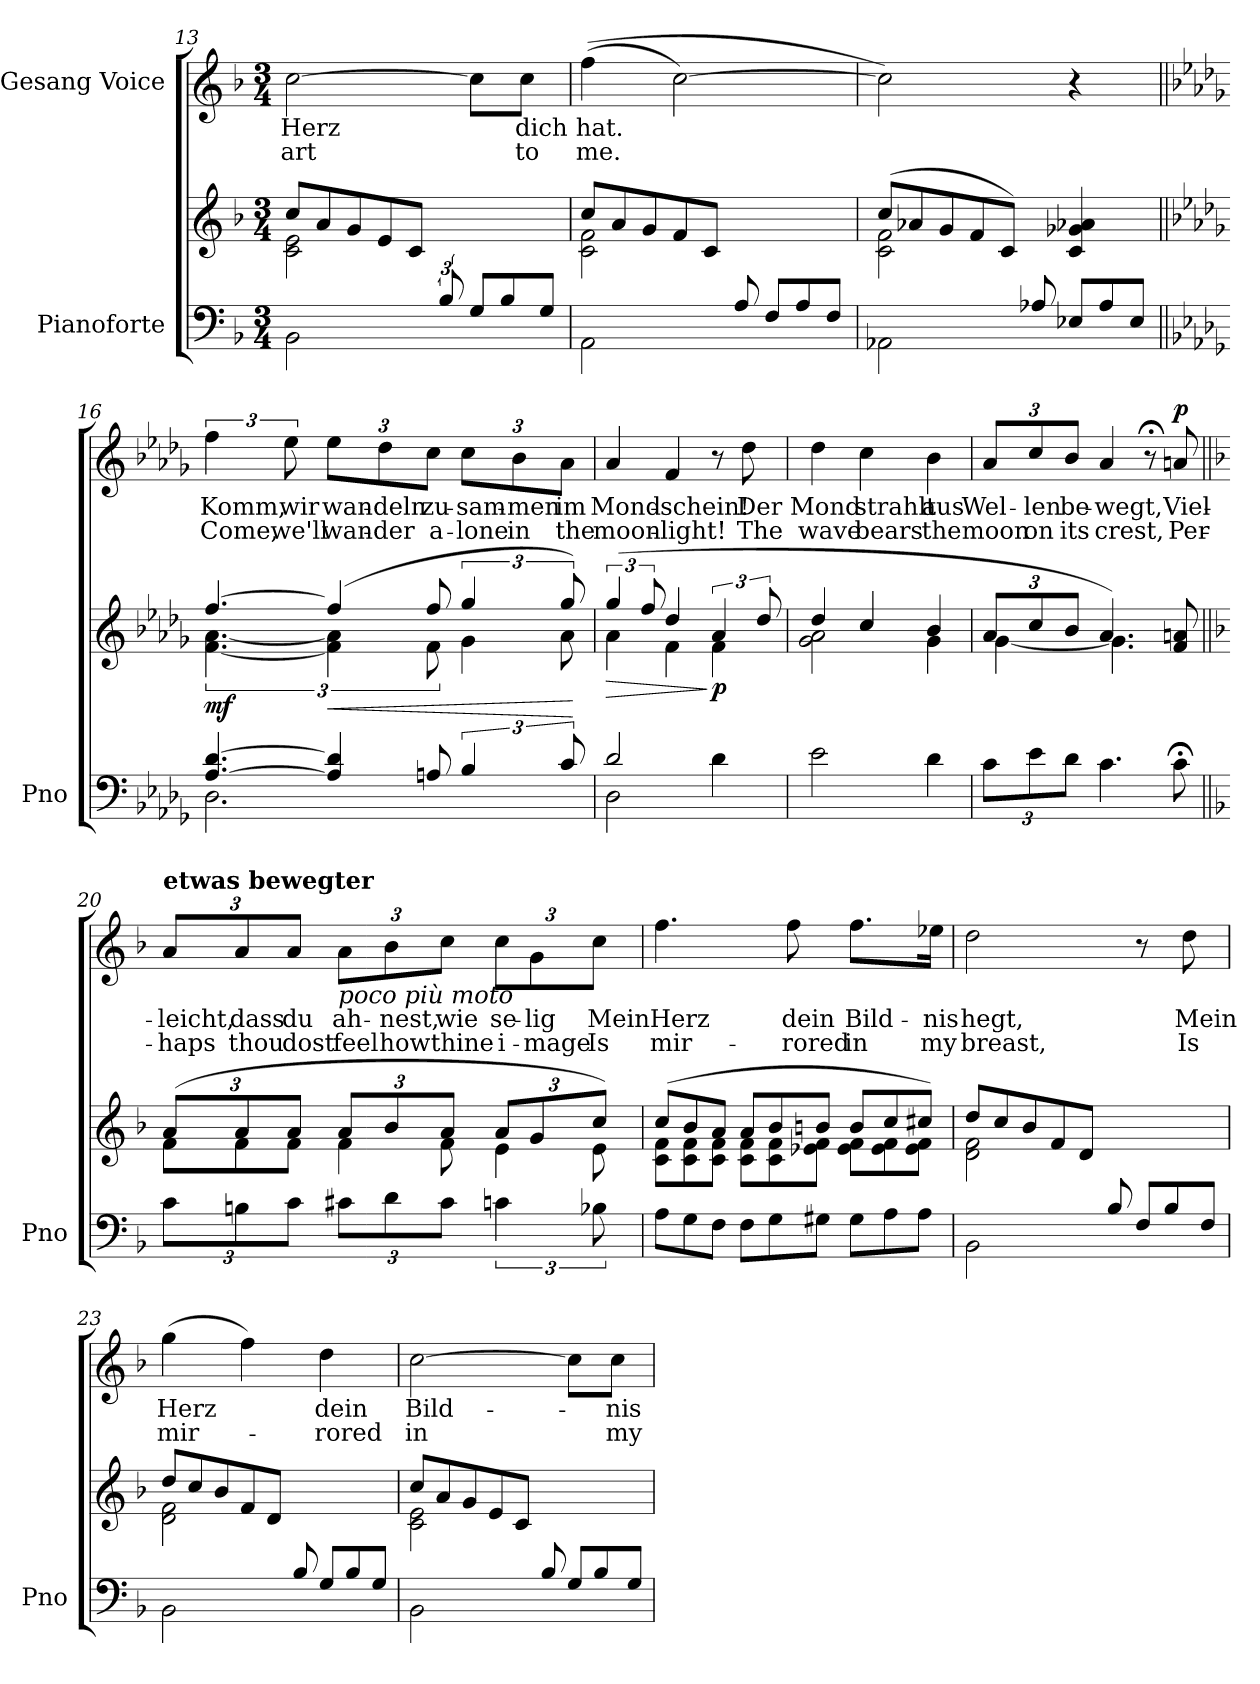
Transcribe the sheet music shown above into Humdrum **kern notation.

**kern	**kern	**dynam	**kern	**text	**text	**dynam
*part2	*part2	*part2	*part1	*part1	*part1	*part1
*staff3	*staff2	*staff2/3	*staff1	*staff1	*staff1	*staff1
*I"Pianoforte	*	*	*I"Gesang Voice	*	*	*
*I'Pno	*	*	*	*	*	*
*clefF4	*clefG2	*	*clefG2	*	*	*
*k[b-]	*k[b-]	*	*k[b-]	*	*	*
*M3/4	*M3/4	*	*M3/4	*	*	*
=13	=13	=13	=13	=13	=13	=13
*^	*	*	*	*	*	*
*	*	*Xtuplet	*	*	*	*	*
*	*	*^	*	*	*	*	*
!	!	!	!	!	!	!LO:LY:b	!LO:LY:b	!
12%5ryy	2BB-\	(12cc/L	2c\ 2e\	.	[2cc\	Herz	art	.
.	.	12a/	.	.	.	.	.	.
.	.	12g/	.	.	.	.	.	.
.	.	12e/	.	.	.	.	.	.
.	.	12c/J	.	.	.	.	.	.
12B-/	.	4ryy	.	.	.	.	.	.
*Xtuplet	*	*	*	*	*	*	*	*
12G/L	4ryy	.	4ryy	.	8cc\L]	.	.	.
12B-/	.	.	.	.	.	.	.	.
!	!	!	!	!	!	!LO:LY:b	!LO:LY:b	!
.	.	.	.	.	8cc\J	dich	to	.
12G/J)	.	12ryy	.	.	.	.	.	.
=14	=14	=14	=14	=14	=14	=14	=14	=14
!	!	!	!	!	!	!LO:LY:b	!LO:LY:b	!
12%5ryy	2AA\	(12cc/L	2c\ 2f\	.	((4ff\	hat.	me.	.
.	.	12a/	.	.	.	.	.	.
.	.	12g/	.	.	.	.	.	.
.	.	12f/	.	.	[2cc\)	.	.	.
.	.	12c/J	.	.	.	.	.	.
12A/	.	4ryy	.	.	.	.	.	.
12F/L	4ryy	.	4ryy	.	.	.	.	.
12A/	.	.	.	.	.	.	.	.
12F/J)	.	12ryy	.	.	.	.	.	.
!!LO:PB:g=z
=15	=15	=15	=15	=15	=15	=15	=15	=15
12%5ryy	2AA-X\	(12cc/L	2c\ 2f\	.	2cc\])	.	.	.
.	.	12a-X/	.	.	.	.	.	.
.	.	12g/	.	.	.	.	.	.
.	.	12f/	.	.	.	.	.	.
.	.	12c/J)	.	.	.	.	.	.
12A-X/	.	3ryy	.	.	.	.	.	.
12E-X/L	4ryy	.	4c/ 4g-X/ 4a-X/	.	4r	.	.	.
12A-/	.	.	.	.	.	.	.	.
12E-/J	.	.	.	.	.	.	.	.
!!LO:PB:g=z
=16||	=16||	=16||	=16||	=16||	=16||	=16||	=16||	=16||
*k[b-e-a-d-g-]	*	*k[b-e-a-d-g-]	*	*	*k[b-e-a-d-g-]	*	*	*
!	!	!	!	!LO:DY:b	!	!LO:LY:b	!LO:LY:b	!
[>6.A-/ [6.d-/	2.D-\	[6.ff/	[6.f\ [6.a-\	mf	6ff\	Komm,	Come,	.
!	!	!	!	!	!	!LO:LY:b	!LO:LY:b	!
.	.	.	.	.	12ee-\	wir	we'll	.
*tuplet	*	*tuplet	*	*	*	*	*	*
!	!	!	!	!LO:HP:b	!	!	!	!
*	*	*	*Xtuplet	*	*	*	*	*
!	!	!	!	!	!	!LO:LY:b	!LO:LY:b	!
6A-/] 6d-/]	.	(6ff/]	6f\] 6a-\]	<	12ee-\L	wan-	wan-	.
!	!	!	!	!	!	!LO:LY:b	!LO:LY:b	!
.	.	.	.	.	12dd-\	-deln	-der	.
!	!	!	!	!	!	!LO:LY:b	!LO:LY:b	!
12An/	.	12ff/	12f\	.	12cc\J	zu-	a-	.
*	*	*tuplet	*Xtuplet	*	*	*	*	*
!	!	!	!	!	!	!LO:LY:b	!LO:LY:b	!
6B-/	.	6gg-/	6g-\	.	12cc\L	-sam-	-lone	.
!	!	!	!	!	!	!LO:LY:b	!LO:LY:b	!
.	.	.	.	.	12b-\	-men	in	.
!	!	!	!	!	!	!LO:LY:b	!LO:LY:b	!
12c/	.	12gg-/)	12a-\	.	12a-\J	im	the	.
*v	*v	*	*	*	*	*	*	*
*	*v	*v	*	*	*	*	*
.	.	[	.	.	.	.
=17	=17	=17	=17	=17	=17	=17
*^	*	*	*	*	*	*
*	*	*tuplet	*	*	*	*	*
!	!	!	!LO:HP:b	!	!LO:LY:b	!LO:LY:b	!
*	*	*^	*	*	*	*	*
2d-/	2D-\	(6gg-/	4a-\	>	4a-/	Mond-	moon-	.
.	.	12ff/	.	.	.	.	.	.
!	!	!	!	!	!	!LO:LY:b	!LO:LY:b	!
.	.	4dd-/	4f\	.	4f/	-schein!	-light!	.
!	!	!	!	!LO:DY:n=1:b	!	!	!	!
4d-\	4ryy	6a-/	4f\	] p	8r	.	.	.
!	!	!	!	!	!	!LO:LY:b	!LO:LY:b	!
.	.	.	.	.	8dd-\	Der	The	.
.	.	12dd-/	.	.	.	.	.	.
*v	*v	*	*	*	*	*	*	*
=18	=18	=18	=18	=18	=18	=18	=18
!	!	!	!	!	!LO:LY:b	!LO:LY:b	!
2e-\	4dd-/	2g-\ 2a-\	.	4dd-\	Mond	wave	.
!	!	!	!	!	!LO:LY:b	!LO:LY:b	!
.	4cc/	.	.	4cc\	strahlt	bears	.
!	!	!	!	!	!LO:LY:b	!LO:LY:b	!
4d-\	4b-/	4g-\	.	4b-\	aus	the	.
=19	=19	=19	=19	=19	=19	=19	=19
*	*Xbrackettup	*	*	*	*	*	*
!	!	!	!	!	!LO:LY:b	!LO:LY:b	!
12c\L	12a-/L	[4g-\	.	12a-/L	Wel-	moon	.
!	!	!	!	!	!LO:LY:b	!LO:LY:b	!
12e-\	12cc/	.	.	12cc/	-len	on	.
!	!	!	!	!	!LO:LY:b	!LO:LY:b	!
12d-\J	12b-/J	.	.	12b-/J	be-	its	.
!	!	!	!	!	!LO:LY:b	!LO:LY:b	!
4.c\	4.a-/)	4.g-\]	.	4a-/	-wegt,	crest,	.
.	.	.	.	8r;<	.	.	.
!	!	!	!	!	!LO:LY:b	!LO:LY:b	!LO:DY:a
8c;<\	8f/ 8an/	8r;<yy	.	8an/	Viel-	Per-	p
!!LO:LB:g=z
=20||	=20||	=20||	=20||	=20||	=20||	=20||	=20||
*k[b-]	*k[b-]	*	*	*k[b-]	*	*	*
*	*	*Xtuplet	*	*	*	*	*
!	!	!	!	!LO:TX:a:B:t=etwas bewegter	!	!	!
!	!	!	!	!	!LO:LY:b	!LO:LY:b	!
12c\L	(12a/L	12f\L	.	12a/L	-leicht,	-haps	.
!	!	!	!	!	!LO:LY:b	!LO:LY:b	!
12Bn\	12a/	12f\	.	12a/	dass	thou	.
!	!	!	!	!	!LO:LY:b	!LO:LY:b	!
12c\J	12a/J	12f\J	.	12a/J	du	dost	.
*	*tuplet	*Xtuplet	*	*	*	*	*
!	!	!	!	!LO:TX:b:i:t=poco più moto	!	!	!
!	!	!	!	!	!LO:LY:b	!LO:LY:b	!
12c#X\L	12a/L	6f\	.	12a\L	ah-	feel	.
!	!	!	!	!	!LO:LY:b	!LO:LY:b	!
12d\	12b-/	.	.	12b-\	-nest,	how	.
!	!	!	!	!	!LO:LY:b	!LO:LY:b	!
12c#\J	12a/J	12f\	.	12cc\J	wie	thine	.
*	*tuplet	*Xtuplet	*	*	*	*	*
!	!	!	!	!	!LO:LY:b	!LO:LY:b	!
6cn\	12a/L	6e\	.	12cc\L	se-	i-	.
!	!	!	!	!	!LO:LY:b	!LO:LY:b	!
.	12g/	.	.	12g\	-lig	-mage	.
!	!	!	!	!	!LO:LY:b	!LO:LY:b	!
12B-X\	12cc/J)	12e\	.	12cc\J	Mein	Is	.
=21	=21	=21	=21	=21	=21	=21	=21
*Xtuplet	*	*	*	*	*	*	*
!	!	!	!	!	!LO:LY:b	!LO:LY:b	!
12A\L	(12cc/L	12c\ 12f\L	.	4.ff\	Herz	mir-	.
12G\	12b-/	12c\ 12f\	.	.	.	.	.
12F\J	12a/J	12c\ 12f\J	.	.	.	.	.
12F\L	12a/L	12c\ 12f\L	.	.	.	.	.
12G\	12b-/	12c\ 12f\	.	.	.	.	.
!	!	!	!	!	!LO:LY:b	!LO:LY:b	!
.	.	.	.	8ff\	dein	-rored	.
12G#X\J	12bn/J	12e-X\ 12f\J	.	.	.	.	.
!	!	!	!	!	!LO:LY:b	!LO:LY:b	!
12G#\L	12b/L	12e-\ 12f\L	.	8.ff\L	Bild-	in	.
12A\	12cc/	12e-\ 12f\	.	.	.	.	.
12A\J	12cc#X/J)	12e-\ 12f\J	.	.	.	.	.
!	!	!	!	!	!LO:LY:b	!LO:LY:b	!
.	.	.	.	16ee-X\Jk	-nis	my	.
=22	=22	=22	=22	=22	=22	=22	=22
*^	*	*	*	*	*	*	*
!	!	!	!	!	!	!LO:LY:b	!LO:LY:b	!
12%5ryy	2BB-\	(12dd/L	2d\ 2f\	.	2dd\	hegt,	breast,	.
.	.	12cc/	.	.	.	.	.	.
.	.	12b-/	.	.	.	.	.	.
.	.	12f/	.	.	.	.	.	.
.	.	12d/J	.	.	.	.	.	.
12B-/	.	4ryy	.	.	.	.	.	.
12F/L	4ryy	.	4ryy	.	8r	.	.	.
12B-/	.	.	.	.	.	.	.	.
!	!	!	!	!	!	!LO:LY:b	!LO:LY:b	!
.	.	.	.	.	8dd\	Mein	Is	.
12F/J)	.	12ryy	.	.	.	.	.	.
!!LO:LB:g=z
=23	=23	=23	=23	=23	=23	=23	=23	=23
!	!	!	!	!	!	!LO:LY:b	!LO:LY:b	!
12%5ryy	2BB-\	(12dd/L	2d\ 2f\	.	(4gg\	Herz	mir-	.
.	.	12cc/	.	.	.	.	.	.
.	.	12b-/	.	.	.	.	.	.
.	.	12f/	.	.	4ff\)	.	.	.
.	.	12d/J	.	.	.	.	.	.
12B-/	.	4ryy	.	.	.	.	.	.
!	!	!	!	!	!	!LO:LY:b	!LO:LY:b	!
12G/L	4ryy	.	4ryy	.	4dd\	dein	-rored	.
12B-/	.	.	.	.	.	.	.	.
12G/J)	.	12ryy	.	.	.	.	.	.
=24	=24	=24	=24	=24	=24	=24	=24	=24
!	!	!	!	!	!	!LO:LY:b	!LO:LY:b	!
12%5ryy	2BB-\	(12cc/L	2c\ 2e\	.	[2cc\	Bild-	in	.
.	.	12a/	.	.	.	.	.	.
.	.	12g/	.	.	.	.	.	.
.	.	12e/	.	.	.	.	.	.
.	.	12c/J	.	.	.	.	.	.
12B-/	.	4ryy	.	.	.	.	.	.
12G/L	4ryy	.	4ryy	.	8cc\L]	.	.	.
12B-/	.	.	.	.	.	.	.	.
!	!	!	!	!	!	!LO:LY:b	!LO:LY:b	!
.	.	.	.	.	8cc\J	-nis	my	.
12G/J)	.	12ryy	.	.	.	.	.	.
*v	*v	*	*	*	*	*	*	*
*	*v	*v	*	*	*	*	*
=	=	=	=	=	=	=
*-	*-	*-	*-	*-	*-	*-
